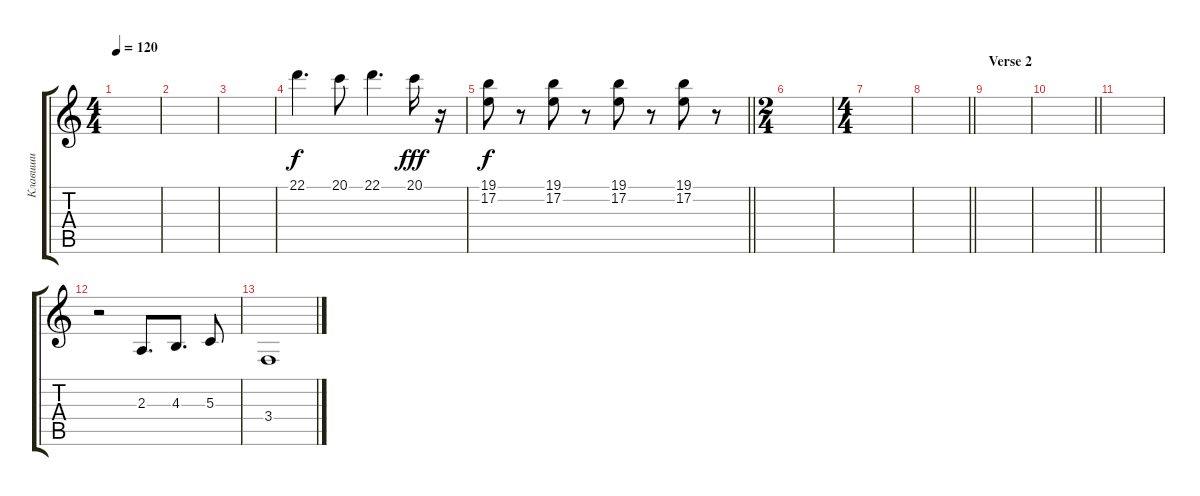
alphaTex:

\track ("Клавиши" "Клавиши") {instrument electricpiano2}
\staff {score tabs}
\tuning (E4 B3 G3 D3 A2 E2) {hide}
\ts (4 4)
\tempo 120
\clef g2
\ks c
|
|
|
22.1.4{d} 20.1.8 22.1.4{d} 20.1.16{dy fff} r.16 |
\barLineRight lightlight
(19.1 17.2).8{dy f} r.8 (19.1 17.2).8 r.8 (19.1 17.2).8 r.8 (19.1 17.2).8 r.8 |
\ts (2 4)
|
\ts (4 4)
|
\barLineRight lightlight
|
\section ("" "Verse 2")
|
\barLineRight lightlight
|
|
r.2 2.3.8{d} 4.3.8{d} 5.3.8 |
3.4.1
